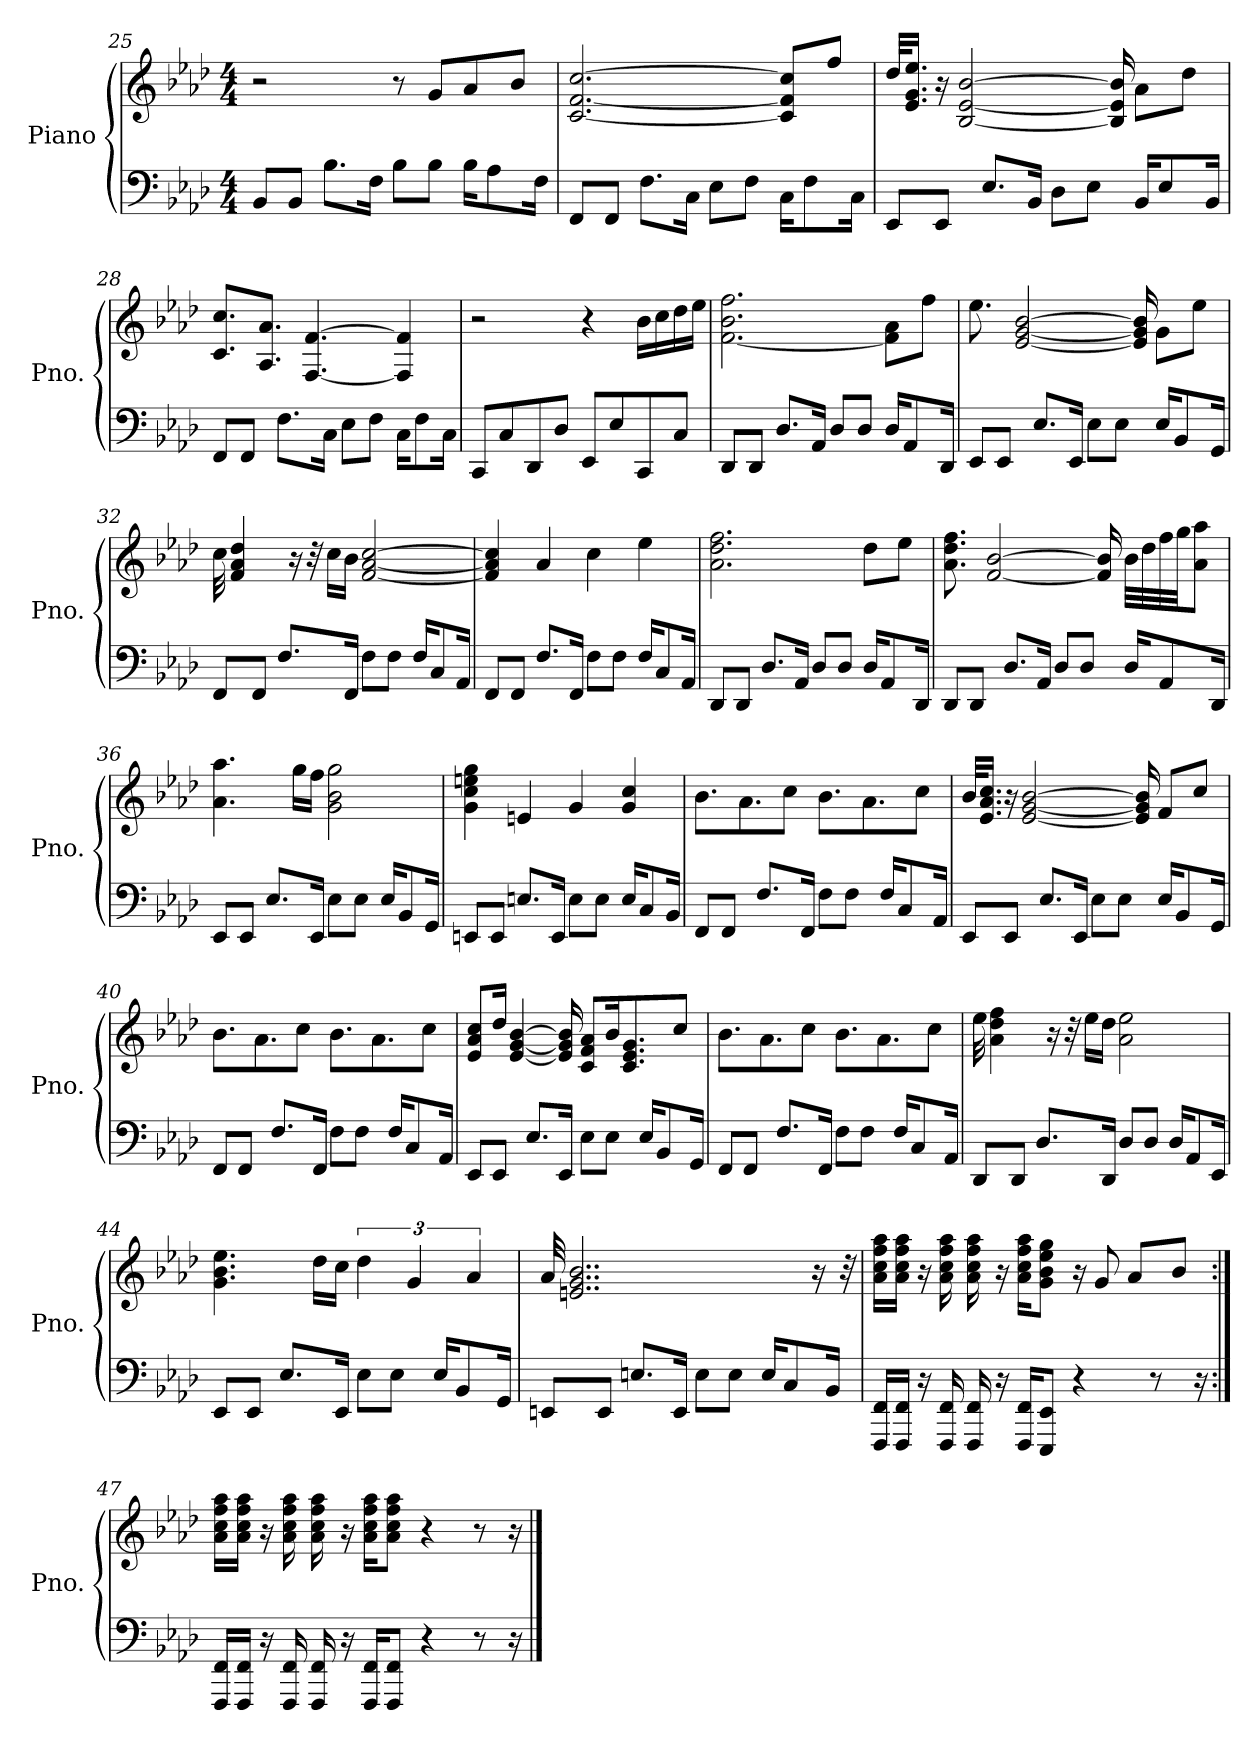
**kern	**kern
*part1	*part1
*staff2	*staff1
*I"Piano	*
*I'Pno.	*
*clefF4	*clefG2
*k[b-e-a-d-]	*k[b-e-a-d-]
*M4/4	*M4/4
=25	=25
8BB-/L	2r
8BB-/J	.
8.B-\L	.
16F\Jk	.
8B-\L	8r
8B-\J	8g/L
16B-\KL	8a-/
8A-\	.
.	8b-/J
16F\Jk	.
!!LO:LB:g=z
=26	=26
8FF/L	[2.c/ [2.f/ [2.cc/
8FF/J	.
8.F\L	.
16C\Jk	.
8E-\L	.
8F\J	.
16C\KL	8c/] 8f/] 8cc/]L
8F\	.
.	8ff/J
16C\Jk	.
=27	=27
8EE-/L	32dd-/KLL
.	16.e-/ 16.g/ 16.ee-/JJ
8EE-/J	16r
.	[2B-/ [2e-/ [2b-/
8.E-/L	.
16BB-/Jk	.
8D-\L	.
8E-\J	.
.	16B-/] 16e-/] 16b-/]
16BB-/KL	8a-\L
8E-/	.
.	8dd-\J
16BB-/Jk	.
=28	=28
8FF/L	8.c/ 8.cc/L
8FF/J	.
.	8.A-/ 8.a-/J
8.F\L	.
.	[4.F/ [4.f/
16C\Jk	.
8E-\L	.
8F\J	.
16C\KL	4F/] 4f/]
8F\	.
16C\Jk	.
=29	=29
8CC/L	2r
8C/	.
8DD-/	.
8D-/J	.
8EE-/L	4r
8E-/	.
8CC/	16b-\LL
.	16cc\
8C/J	16dd-\
.	16ee-\JJ
!!LO:LB:g=z
=30	=30
8DD-/L	[2.f\ 2.b-\ 2.ff\
8DD-/J	.
8.D-/L	.
16AA-/Jk	.
8D-/L	.
8D-/J	.
16D-/KL	8f\] 8a-\L
8AA-/	.
.	8ff\J
16DD-/Jk	.
=31	=31
8EE-/L	8.ee-\
8EE-/J	.
.	[2e-/ [2g/ [2b-/
8.E-/L	.
16EE-/Jk	.
8E-\L	.
8E-\J	.
.	16e-/] 16g/] 16b-/]
16E-/KL	8g\L
8BB-/	.
.	8ee-\J
16GG/Jk	.
=32	=32
8FF/L	32cc\
.	4f/ 4a-/ 4dd-/
8FF/J	.
8.F/L	.
.	16r
.	32r
.	16cc\LL
16FF/Jk	16b-\JJ
8F\L	[2f/ [2a-/ [2cc/
8F\J	.
16F/KL	.
8C/	.
16AA-/Jk	.
=33	=33
8FF/L	4f/] 4a-/] 4cc/]
8FF/J	.
8.F/L	4a-/
16FF/Jk	.
8F\L	4cc\
8F\J	.
16F/KL	4ee-\
8C/	.
16AA-/Jk	.
!!LO:LB:g=z
=34	=34
8DD-/L	2.a-\ 2.dd-\ 2.ff\
8DD-/J	.
8.D-/L	.
16AA-/Jk	.
8D-/L	.
8D-/J	.
16D-/KL	8dd-\L
8AA-/	.
.	8ee-\J
16DD-/Jk	.
=35	=35
8DD-/L	8.a-\ 8.dd-\ 8.ff\
8DD-/J	.
.	[2f/ [2b-/
8.D-/L	.
16AA-/Jk	.
8D-/L	.
8D-/J	.
.	16f/] 16b-/]
16D-/KL	32b-\LLL
.	32dd-\
8AA-/	32ff\
.	32gg\JJ
.	8a-\ 8aa-\J
16DD-/Jk	.
=36	=36
8EE-/L	4.a-\ 4.aa-\
8EE-/J	.
8.E-/L	.
.	16gg\LL
16EE-/Jk	16ff\JJ
8E-\L	2g\ 2b-\ 2gg\
8E-\J	.
16E-/KL	.
8BB-/	.
16GG/Jk	.
=37	=37
8EEn/L	4g\ 4cc\ 4een\ 4gg\
8EE/J	.
8.En/L	4en/
16EE/Jk	.
8E\L	4g/
8E\J	.
16E/KL	4g/ 4cc/
8C/	.
16BB-/Jk	.
!!LO:PB:g=z
=38	=38
8FF/L	8.b-\L
8FF/J	.
.	8.a-\
8.F/L	.
.	8cc\J
16FF/Jk	.
8F\L	8.b-\L
8F\J	.
.	8.a-\
16F/KL	.
8C/	.
.	8cc\J
16AA-/Jk	.
=39	=39
8EE-/L	32b-/KLL
.	16.e-/ 16.a-/ 16.cc/JJ
8EE-/J	16r
.	[2e-/ [2g/ [2b-/
8.E-/L	.
16EE-/Jk	.
8E-\L	.
8E-\J	.
.	16e-/] 16g/] 16b-/]
16E-/KL	8f/L
8BB-/	.
.	8cc/J
16GG/Jk	.
=40	=40
8FF/L	8.b-\L
8FF/J	.
.	8.a-\
8.F/L	.
.	8cc\J
16FF/Jk	.
8F\L	8.b-\L
8F\J	.
.	8.a-\
16F/KL	.
8C/	.
.	8cc\J
16AA-/Jk	.
=41	=41
8EE-/L	8e-/ 8a-/ 8cc/L
8EE-/J	16dd-/Jk
.	[4e-/ [4g/ [4b-/
8.E-/L	.
16EE-/Jk	16e-/] 16g/] 16b-/]
8E-\L	8c/ 8f/ 8a-/L
8E-\J	16b-/K
.	8.c/ 8.e-/ 8.g/
16E-/KL	.
8BB-/	.
.	8cc/J
16GG/Jk	.
!!LO:LB:g=z
=42	=42
8FF/L	8.b-\L
8FF/J	.
.	8.a-\
8.F/L	.
.	8cc\J
16FF/Jk	.
8F\L	8.b-\L
8F\J	.
.	8.a-\
16F/KL	.
8C/	.
.	8cc\J
16AA-/Jk	.
=43	=43
8DD-/L	32ee-\
.	4a-\ 4dd-\ 4ff\
8DD-/J	.
8.D-/L	.
.	16r
.	32r
.	16ee-\LL
16DD-/Jk	16dd-\JJ
8D-/L	2a-\ 2ee-\
8D-/J	.
16D-/KL	.
8AA-/	.
16EE-/Jk	.
=44	=44
8EE-/L	4.g\ 4.b-\ 4.ee-\
8EE-/J	.
8.E-/L	.
.	16dd-\LL
16EE-/Jk	16cc\JJ
8E-\L	6dd-\
8E-\J	.
.	6g/
16E-/KL	.
8BB-/	.
.	6a-/
16GG/Jk	.
=45	=45
8EEn/L	32a-/
.	2..en/ 2..g/ 2..b-/
8EE/J	.
8.En/L	.
16EE/Jk	.
8E\L	.
8E\J	.
16E/KL	.
8C/	.
.	16r
16BB-/Jk	.
.	32r
!!LO:LB:g=z
=46	=46
16FFF/ 16FF/LL	16a-\ 16cc\ 16ff\ 16aa-\LL
16FFF/ 16FF/JJ	16a-\ 16cc\ 16ff\ 16aa-\JJ
16r	16r
16FFF/ 16FF/	16a-\ 16cc\ 16ff\ 16aa-\
16FFF/ 16FF/	16a-\ 16cc\ 16ff\ 16aa-\
16r	16r
16FFF/ 16FF/KL	16a-\ 16cc\ 16ff\ 16aa-\KL
8EEE-/ 8EE-/J	8g\ 8b-\ 8ee-\ 8gg\J
4r	16r
.	8g/
.	8a-/L
8r	.
.	8b-/J
16r	.
=47:|!	=47:|!
16FFF/ 16FF/LL	16a-\ 16cc\ 16ff\ 16aa-\LL
16FFF/ 16FF/JJ	16a-\ 16cc\ 16ff\ 16aa-\JJ
16r	16r
16FFF/ 16FF/	16a-\ 16cc\ 16ff\ 16aa-\
16FFF/ 16FF/	16a-\ 16cc\ 16ff\ 16aa-\
16r	16r
16FFF/ 16FF/KL	16a-\ 16cc\ 16ff\ 16aa-\KL
8FFF/ 8FF/J	8a-\ 8cc\ 8ff\ 8aa-\J
4r	4r
8r	8r
16r	16r
==	==
*-	*-
